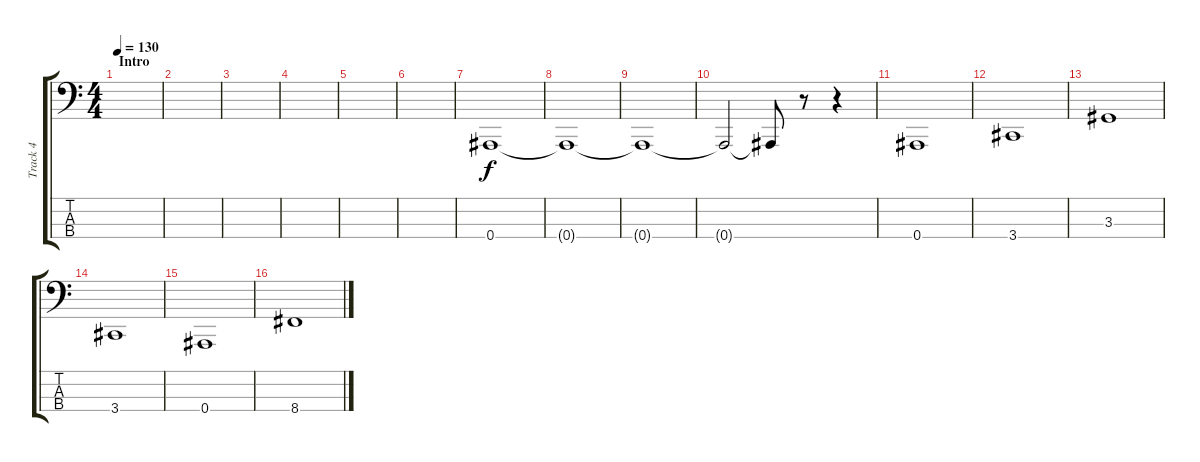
\track ("Track 4" "Track 4") {instrument electricbasspick}
\staff {score tabs}
\tuning (Eb2 Bb1 F1 Bb0) {hide}
\ts (4 4)
\section ("" "Intro")
\tempo 130
\clef f4
\ks c
|
|
|
|
|
|
0.4.1 |
0.4{t}.1 |
0.4{t}.1 |
0.4{t}.2 0.4{t}.8 r.8 r.4 |
0.4.1 |
3.4.1 |
3.3.1 |
3.4.1 |
0.4.1 |
8.4.1
